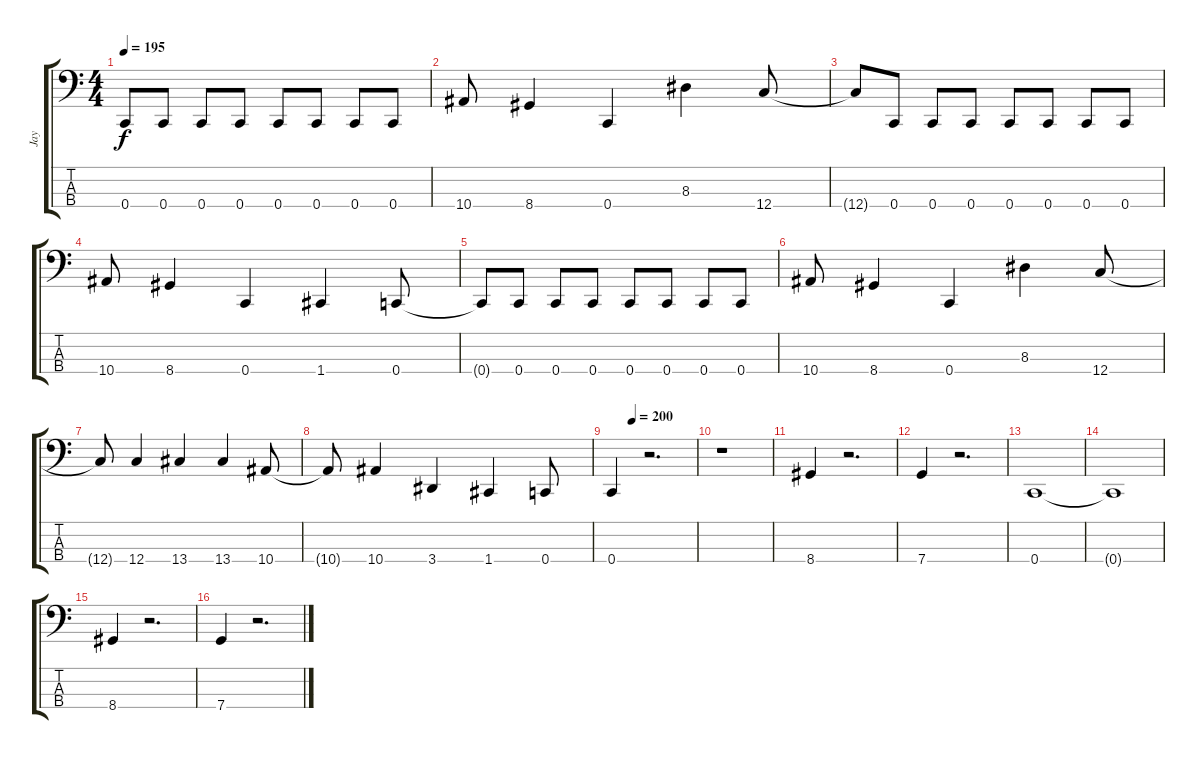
\track ("Jay" "Jay") {instrument electricbasspick}
\staff {score tabs}
\tuning (F2 C2 G1 C1) {hide}
\ts (4 4)
\tempo 195
\clef f4
\ks c
0.4.8{dy f} 0.4.8 0.4.8 0.4.8 0.4.8 0.4.8 0.4.8 0.4.8 |
10.4.8 8.4.4 0.4.4 8.3.4 12.4.8 |
12.4{t}.8 0.4.8 0.4.8 0.4.8 0.4.8 0.4.8 0.4.8 0.4.8 |
10.4.8 8.4.4 0.4.4 1.4.4 0.4.8 |
0.4{t}.8 0.4.8 0.4.8 0.4.8 0.4.8 0.4.8 0.4.8 0.4.8 |
10.4.8 8.4.4 0.4.4 8.3.4 12.4.8 |
12.4{t}.8 12.4.4 13.4.4 13.4.4 10.4.8 |
10.4{t}.8 10.4.4 3.4.4 1.4.4 0.4.8 |
\tempo (200 0.25)
0.4.4 r.2{d} |
r.1 |
8.4.4 r.2{d} |
7.4.4 r.2{d} |
0.4.1 |
0.4{t}.1 |
8.4.4 r.2{d} |
7.4.4 r.2{d}
